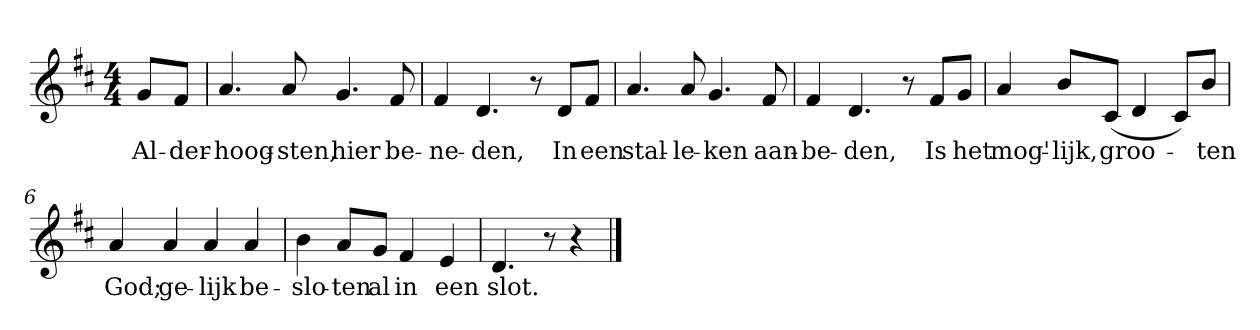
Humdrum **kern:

**kern	**text
*part1	*part1
*staff1	*staff1
*clefG2	*
*k[f#c#]	*
*D:	*
*M4/4	*
*MM120	*
=	=
8g/L	Al-
8f#/J	-der-
=1	=1
4.a	-hoog-
8a	-sten,
4.g	hier
8f#	be-
=2	=2
4f#	-ne-
4.d	-den,
8r	.
8d/L	In
8f#/J	een
=3	=3
4.a	stal-
8a	-le-
4.g	-ken
8f#	aan-
=4	=4
4f#	-be-
4.d	-den,
8r	.
8f#/L	Is
8g/J	het
=5	=5
4a	mog'-
8b/L	-lijk,
(8c#/J	groo-
4d	.
8c#/L)	.
8b/J	-ten
=6	=6
4a	God;
4a	ge-
4a	-lijk
4a	be-
=7	=7
4b	-slo-
8a/L	-ten
8g/J	al
4f#	in
4e	een
=8	=8
4.d	slot.
8r	.
4r	.
==	==
*-	*-
